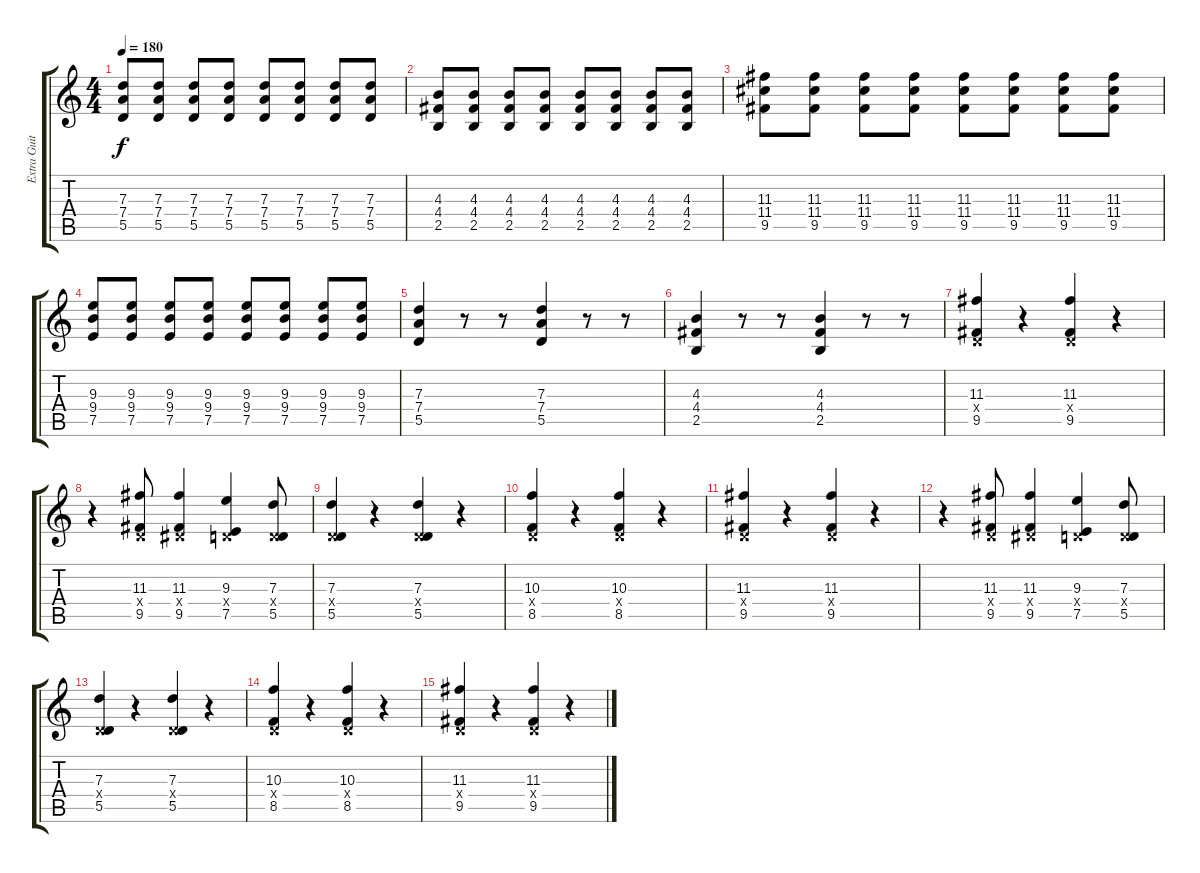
\track ("Extra Guitar" "Extra Guit") {instrument distortionguitar}
\staff {score tabs}
\tuning (E4 B3 G3 D3 A2 E2) {hide}
\ts (4 4)
\tempo 180
\clef g2
\ks c
(7.3 7.4 5.5).8{dy f} (7.3 7.4 5.5).8 (7.3 7.4 5.5).8 (7.3 7.4 5.5).8 (7.3 7.4 5.5).8 (7.3 7.4 5.5).8 (7.3 7.4 5.5).8 (7.3 7.4 5.5).8 |
(4.3 4.4 2.5).8 (4.3 4.4 2.5).8 (4.3 4.4 2.5).8 (4.3 4.4 2.5).8 (4.3 4.4 2.5).8 (4.3 4.4 2.5).8 (4.3 4.4 2.5).8 (4.3 4.4 2.5).8 |
(11.3 11.4 9.5).8 (11.3 11.4 9.5).8 (11.3 11.4 9.5).8 (11.3 11.4 9.5).8 (11.3 11.4 9.5).8 (11.3 11.4 9.5).8 (11.3 11.4 9.5).8 (11.3 11.4 9.5).8 |
(9.3 9.4 7.5).8 (9.3 9.4 7.5).8 (9.3 9.4 7.5).8 (9.3 9.4 7.5).8 (9.3 9.4 7.5).8 (9.3 9.4 7.5).8 (9.3 9.4 7.5).8 (9.3 9.4 7.5).8 |
(7.3 7.4 5.5).4 r.8 r.8 (7.3 7.4 5.5).4 r.8 r.8 |
(4.3 4.4 2.5).4 r.8 r.8 (4.3 4.4 2.5).4 r.8 r.8 |
(11.3 0.4{x} 9.5).4 r.4 (11.3 0.4{x} 9.5).4 r.4 |
r.4 (11.3 0.4{x} 9.5).8 (11.3 1.4{x} 9.5).4 (9.3 0.4{x} 7.5).4 (7.3 0.4{x} 5.5).8 |
(7.3 0.4{x} 5.5).4 r.4 (7.3 0.4{x} 5.5).4 r.4 |
(10.3 0.4{x} 8.5).4 r.4 (10.3 0.4{x} 8.5).4 r.4 |
(11.3 0.4{x} 9.5).4 r.4 (11.3 0.4{x} 9.5).4 r.4 |
r.4 (11.3 0.4{x} 9.5).8 (11.3 1.4{x} 9.5).4 (9.3 0.4{x} 7.5).4 (7.3 0.4{x} 5.5).8 |
(7.3 0.4{x} 5.5).4 r.4 (7.3 0.4{x} 5.5).4 r.4 |
(10.3 0.4{x} 8.5).4 r.4 (10.3 0.4{x} 8.5).4 r.4 |
(11.3 0.4{x} 9.5).4 r.4 (11.3 0.4{x} 9.5).4 r.4
